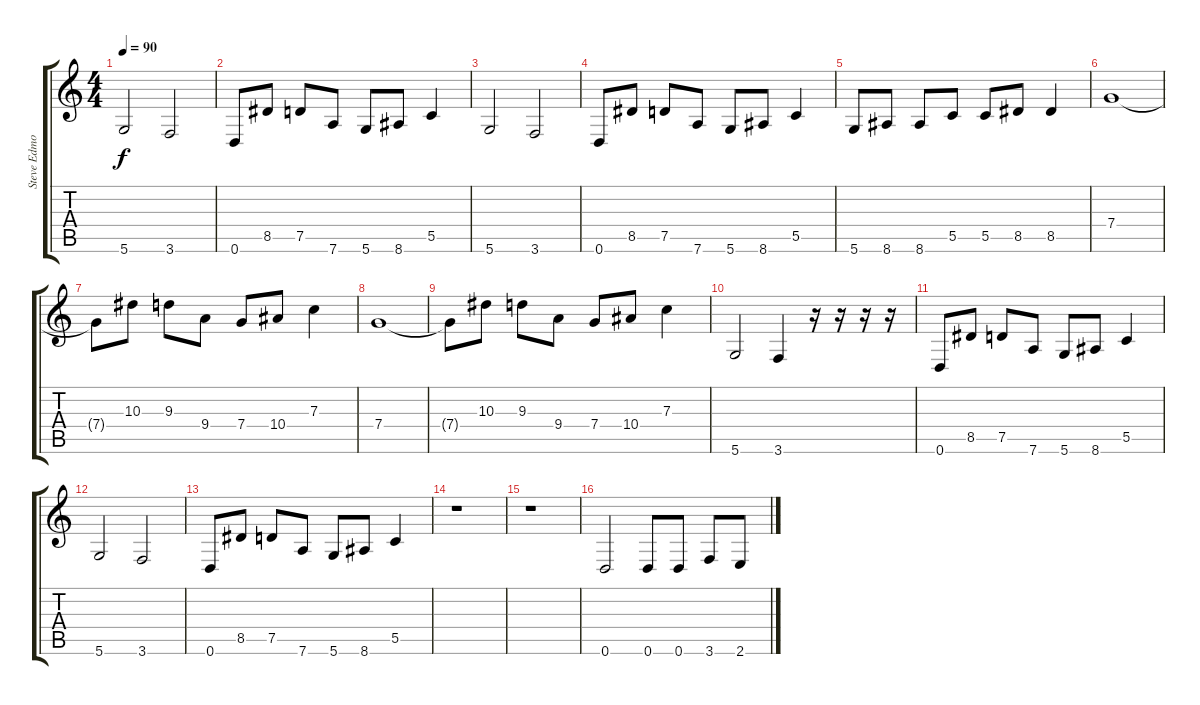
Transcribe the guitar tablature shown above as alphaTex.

\track ("Steve Edmondson" "Steve Edmo") {instrument electricbassfinger}
\staff {score tabs}
\tuning (D4 A3 F3 C3 G2 D2) {hide}
\ts (4 4)
\tempo 90
\clef g2
\ks c
5.6.2{dy f} 3.6.2 |
0.6.8 8.5.8 7.5.8 7.6.8 5.6.8 8.6.8 5.5.4 |
5.6.2 3.6.2 |
0.6.8 8.5.8 7.5.8 7.6.8 5.6.8 8.6.8 5.5.4 |
5.6.8 8.6.8 8.6.8 5.5.8 5.5.8 8.5.8 8.5.4 |
7.4.1 |
7.4{t}.8 10.3.8 9.3.8 9.4.8 7.4.8 10.4.8 7.3.4 |
7.4.1 |
7.4{t}.8 10.3.8 9.3.8 9.4.8 7.4.8 10.4.8 7.3.4 |
5.6.2 3.6.4 r.16 r.16 r.16 r.16 |
0.6.8 8.5.8 7.5.8 7.6.8 5.6.8 8.6.8 5.5.4 |
5.6.2 3.6.2 |
0.6.8 8.5.8 7.5.8 7.6.8 5.6.8 8.6.8 5.5.4 |
r.1 |
r.1 |
0.6.2 0.6.8 0.6.8 3.6.8 2.6.8
